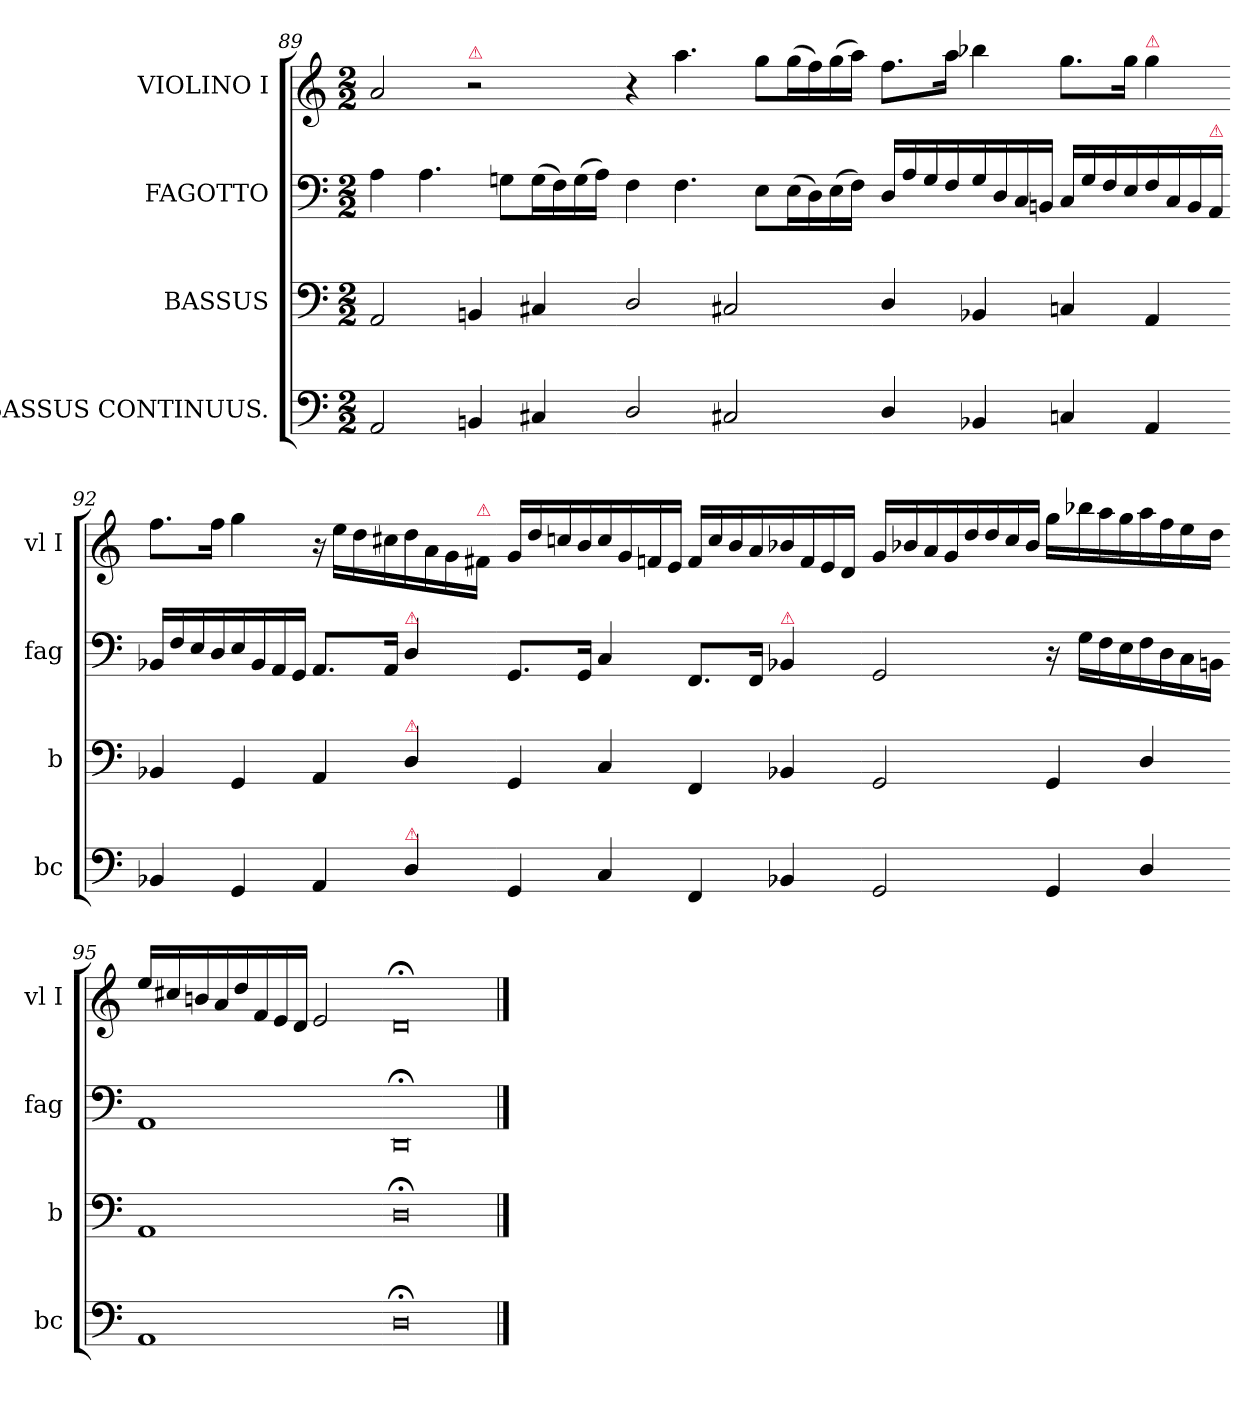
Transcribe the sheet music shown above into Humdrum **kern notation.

**kern	**kern	**kern	**kern
*part4	*part3	*part2	*part1
*staff4	*staff3	*staff2	*staff1
*I"BASSUS CONTINUUS.	*I"BASSUS	*I"FAGOTTO	*I"VIOLINO I
*I'bc	*I'b	*I'fag	*I'vl I
*clefF4	*clefF4	*clefF4	*clefG2
*k[]	*k[]	*k[]	*k[]
*M2/2	*M2/2	*M2/2	*M2/2
=89	=89	=89	=89
2AA/	2AA/	4A\	2a/
.	.	4.A\	.
!	!	!	!LO:TX:a:color=crimson:t=⚠
4BBn/	4BBn/	.	2r
.	.	8Gn\L	.
4C#X/	4C#X/	(<16G\L	.
.	.	16F\)	.
.	.	(<16G\	.
.	.	16A\JJ)	.
=90-	=90-	=90-	=90-
2D/	2D/	4F\	4r
.	.	4.F\	4.aa\
2C#X/	2C#X/	.	.
.	.	8E\L	8gg\L
.	.	(<16E\L	(<16gg\L
.	.	16D\)	16ff\)
.	.	(<16E\	(<16gg\
.	.	16F\JJ)	16aa\JJ)
=91-	=91-	=91-	=91-
4D/	4D/	16D/LL	8.ff\L
.	.	16A/	.
.	.	16G/	.
.	.	16F/	16aa\Jk
4BB-X/	4BB-X/	16G/	4bb-X\
.	.	16D/	.
.	.	16C/	.
.	.	16BBn/JJ	.
4Cn/	4Cn/	16C/LL	8.gg\L
.	.	16G/	.
.	.	16F/	.
.	.	16E/	16gg\Jk
!	!	!	!LO:TX:a:color=crimson:t=⚠
4AA/	4AA/	16F/	4gg\
.	.	16C/	.
.	.	16BB/	.
!	!	!LO:TX:a:color=crimson:t=⚠	!
.	.	16AA/JJ	.
=92-	=92-	=92-	=92-
4BB-X/	4BB-X/	16BB-X/LL	8.ff\L
.	.	16F/	.
.	.	16E/	.
.	.	16D/	16ff\Jk
4GG/	4GG/	16E/	4gg\
.	.	16BB-/	.
.	.	16AA/	.
.	.	16GG/JJ	.
4AA/	4AA/	8.AA/L	16r
.	.	.	16ee\LL
.	.	.	16dd\
.	.	16AA/Jk	16cc#X\
!	!	!LO:TX:a:color=crimson:t=⚠	!
!	!LO:TX:a:color=crimson:t=⚠	!	!
!LO:TX:a:color=crimson:t=⚠	!	!	!
4D/	4D/	4D/	16dd\
.	.	.	16a\
.	.	.	16g\
!	!	!	!LO:TX:a:color=crimson:t=⚠
.	.	.	16f#X\JJ
=93-	=93-	=93-	=93-
4GG/	4GG/	8.GG/L	16g/LL
.	.	.	16dd/
.	.	.	16ccn/
.	.	16GG/Jk	16b/
4C/	4C/	4C/	16cc/
.	.	.	16g/
.	.	.	16fn/
.	.	.	16e/JJ
4FF/	4FF/	8.FF/L	16f/LL
.	.	.	16cc/
.	.	.	16b/
.	.	16FF/Jk	16a/
!	!	!LO:TX:a:color=crimson:t=⚠	!
4BB-X/	4BB-X/	4BB-X/	16b-X/
.	.	.	16f/
.	.	.	16e/
.	.	.	16d/JJ
=94-	=94-	=94-	=94-
2GG/	2GG/	2GG/	16g/LL
.	.	.	16b-X/
.	.	.	16a/
.	.	.	16g/
.	.	.	16dd/
.	.	.	16dd/
.	.	.	16cc/
.	.	.	16b-/JJ
4GG/	4GG/	16r	16gg\LL
.	.	16G\LL	16bb-X\
.	.	16F\	16aa\
.	.	16E\	16gg\
4D/	4D/	16F\	16aa\
.	.	16D\	16ff\
.	.	16C\	16ee\
.	.	16BBn\JJ	16dd\JJ
=95-	=95-	=95-	=95-
1AA	1AA	1AA	16ee/LL
.	.	.	16cc#X/
.	.	.	16bn/
.	.	.	16a/
.	.	.	16dd/
.	.	.	16f/
.	.	.	16e/
.	.	.	16d/JJ
.	.	.	2e/
=96-	=96-	=96-	=96-
!LO:N:vis=0	!LO:N:vis=0	!LO:N:vis=0	!LO:N:vis=0
1D;<	1D;<	1DD;<	1d;<
==	==	==	==
*-	*-	*-	*-
